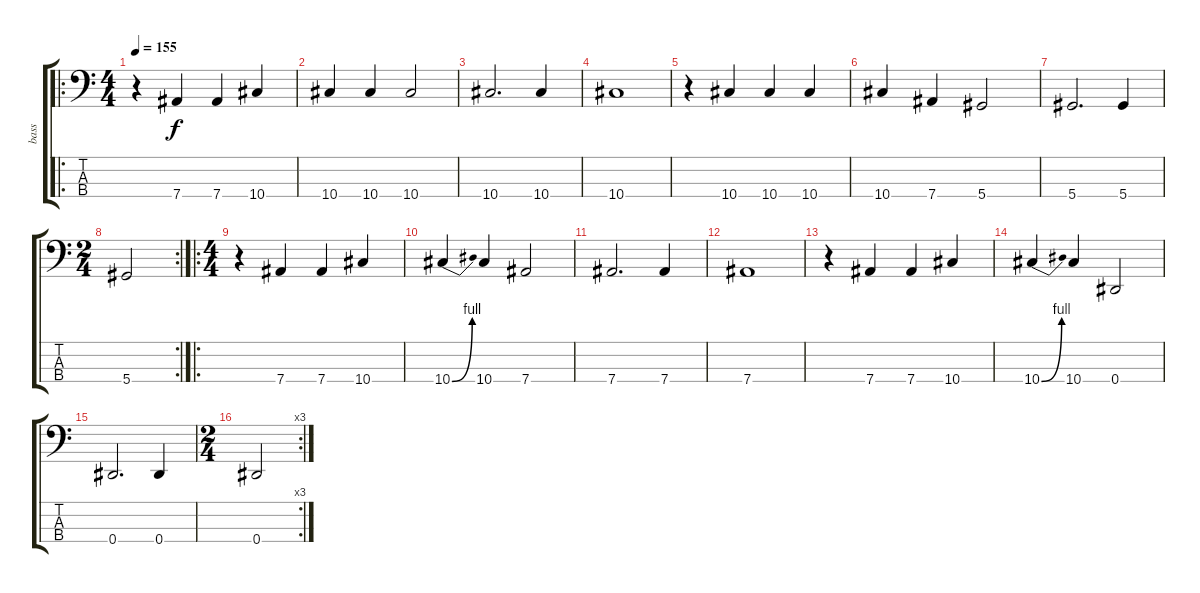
\track ("bass" "bass") {instrument electricbassfinger}
\staff {score tabs}
\tuning (Gb2 Db2 Ab1 Eb1) {hide}
\ro
\ts (4 4)
\tempo 155
\clef f4
\ks c
r.4{dy f} 7.4.4 7.4.4 10.4.4 |
10.4.4 10.4.4 10.4.2 |
10.4.2{d} 10.4.4 |
10.4.1 |
r.4 10.4.4 10.4.4 10.4.4 |
10.4.4 7.4.4 5.4.2 |
5.4.2{d} 5.4.4 |
\rc 2
\ts (2 4)
5.4.2 |
\ro
\ts (4 4)
r.4 7.4.4 7.4.4 10.4.4 |
10.4{be (bend 0 0 60 4)}.4 10.4.4 7.4.2 |
7.4.2{d} 7.4.4 |
7.4.1 |
r.4 7.4.4 7.4.4 10.4.4 |
10.4{be (bend 0 0 60 4)}.4 10.4.4 0.4.2 |
0.4.2{d} 0.4.4 |
\rc 3
\ts (2 4)
0.4.2
